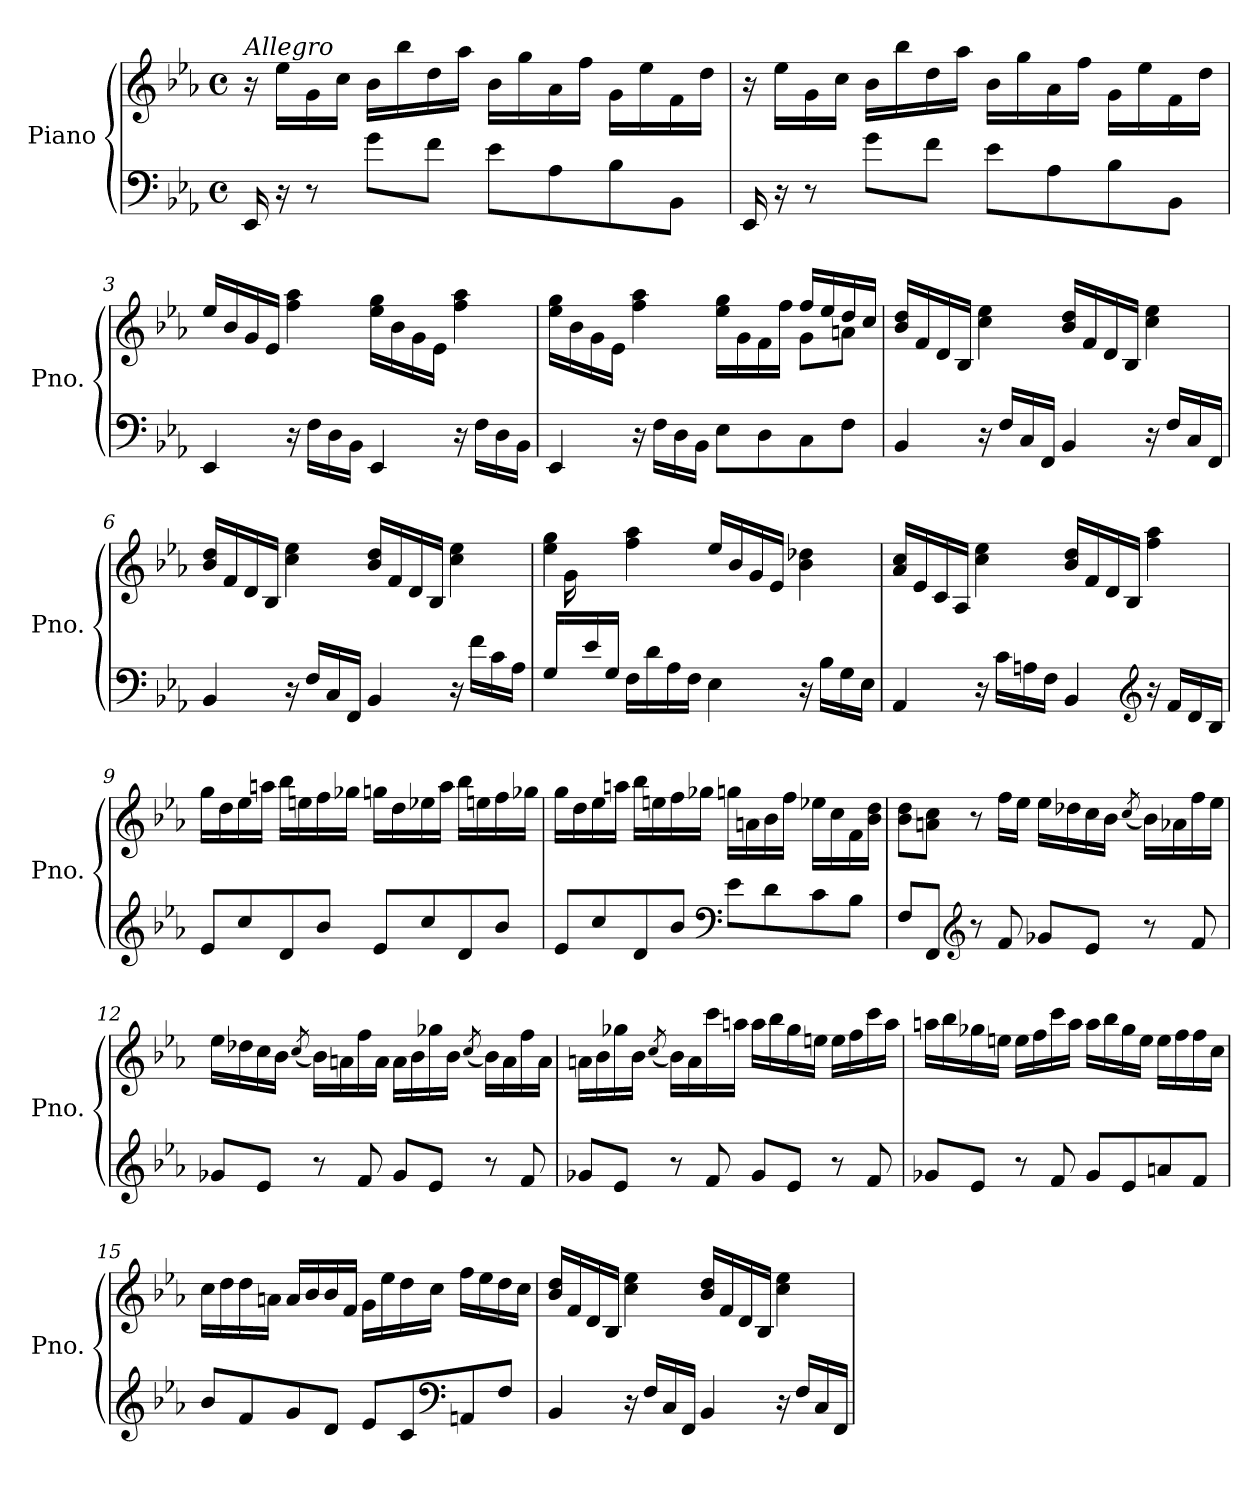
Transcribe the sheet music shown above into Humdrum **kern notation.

**kern	**kern
*part1	*part1
*staff2	*staff1
*I"Piano	*
*I'Pno.	*
*clefF4	*clefG2
*k[b-e-a-]	*k[b-e-a-]
*M4/4	*M4/4
*met(c)	*met(c)
*MM100	*MM100
=1	=1
!	!LO:TX:a:i:t=Allegro
16EE-/	16r
16r	16ee-\LL
8r	16g\
.	16cc\JJ
8g\L	16b-\LL
.	16bb-\
8f\J	16dd\
.	16aa-\JJ
8e-\L	16b-\LL
.	16gg\
8A-\	16a-\
.	16ff\JJ
8B-\	16g\LL
.	16ee-\
8BB-\J	16f\
.	16dd\JJ
=2	=2
16EE-/	16r
16r	16ee-\LL
8r	16g\
.	16cc\JJ
8g\L	16b-\LL
.	16bb-\
8f\J	16dd\
.	16aa-\JJ
8e-\L	16b-\LL
.	16gg\
8A-\	16a-\
.	16ff\JJ
8B-\	16g\LL
.	16ee-\
8BB-\J	16f\
.	16dd\JJ
!!LO:LB:g=z
=3	=3
4EE-/	16ee-/LL
.	16b-/
.	16g/
.	16e-/JJ
16r	4ff\ 4aa-\
16F\LL	.
16D\	.
16BB-\JJ	.
4EE-/	16ee-\ 16gg\LL
.	16b-\
.	16g\
.	16e-\JJ
16r	4ff\ 4aa-\
16F\LL	.
16D\	.
16BB-\JJ	.
=4	=4
*	*^
4EE-/	16ee-\ 16gg\LL	2.ryy
.	16b-\	.
.	16g\	.
.	16e-\JJ	.
16r	4ff\ 4aa-\	.
16F\LL	.	.
16D\	.	.
16BB-\JJ	.	.
8E-\L	16ee-\ 16gg\LL	.
.	16g\	.
8D\	16f\	.
.	16ff\JJ	.
8C\	16ff/LL	8g\L
.	16ee-/	.
8F\J	16dd/	8an\J
.	16cc/JJ	.
*	*v	*v
=5	=5
4BB-/	16b-/ 16dd/LL
.	16f/
.	16d/
.	16B-/JJ
16r	4cc\ 4ee-\
16F/LL	.
16C/	.
16FF/JJ	.
4BB-/	16b-/ 16dd/LL
.	16f/
.	16d/
.	16B-/JJ
16r	4cc\ 4ee-\
16F/LL	.
16C/	.
16FF/JJ	.
!!LO:LB:g=z
=6	=6
4BB-/	16b-/ 16dd/LL
.	16f/
.	16d/
.	16B-/JJ
16r	4cc\ 4ee-\
16F/LL	.
16C/	.
16FF/JJ	.
4BB-/	16b-/ 16dd/LL
.	16f/
.	16d/
.	16B-/JJ
16r	4cc\ 4ee-\
16f\LL	.
16c\	.
16A-\JJ	.
=7	=7
*	*^
16G/LL	4ee-\ 4gg\	16ryy
16ryy	.	16g\
16e-/	.	2..ryy
16G/JJ	.	.
16F\LL	4ff\ 4aa-\	.
16d\	.	.
16A-\	.	.
16F\JJ	.	.
4E-\	16ee-/LL	.
.	16b-/	.
.	16g/	.
.	16e-/JJ	.
16r	4b-\ 4dd-X\	.
16B-\LL	.	.
16G\	.	.
16E-\JJ	.	.
*	*v	*v
=8	=8
4AA-/	16a-/ 16cc/LL
.	16e-/
.	16c/
.	16A-/JJ
16r	4cc\ 4ee-\
16c\LL	.
16An\	.
16F\JJ	.
4BB-/	16b-/ 16dd/LL
.	16f/
.	16d/
.	16B-/JJ
*clefG2	*
16r	4ff\ 4aa-\
16f/LL	.
16d/	.
16B-/JJ	.
!!LO:LB:g=z
=9	=9
8e-/L	16gg\LL
.	16dd\
8cc/	16ee-\
.	16aan\JJ
8d/	16bb-\LL
.	16een\
8b-/J	16ff\
.	16gg-X\JJ
8e-/L	16ggn\LL
.	16dd\
8cc/	16ee-X\
.	16aa\JJ
8d/	16bb-\LL
.	16een\
8b-/J	16ff\
.	16gg-X\JJ
=10	=10
8e-/L	16gg\LL
.	16dd\
8cc/	16ee-\
.	16aan\JJ
8d/	16bb-\LL
.	16een\
8b-/J	16ff\
.	16gg-X\JJ
*clefF4	*
8e-\L	16ggn\LL
.	16an\
8d\	16b-\
.	16ff\JJ
8c\	16ee-X\LL
.	16cc\
8B-\J	16f\
.	16b-\ 16dd\JJ
!!LO:LB:g=z
=11	=11
8F/L	8b-\ 8dd\L
8FF/J	8an\ 8cc\J
*clefG2	*
8r	8r
8f/	16ff\LL
.	16ee-\JJ
8g-X/L	16ee-\LL
.	16dd-X\
8e-/J	16cc\
.	16b-\JJ
.	(<8qcc/
8r	16b-\LL)
.	16a-X\
8f/	16ff\
.	16ee-\JJ
=12	=12
8g-X/L	16ee-\LL
.	16dd-X\
8e-/J	16cc\
.	16b-\JJ
.	(<8qcc/
8r	16b-\LL)
.	16an\
8f/	16ff\
.	16a\JJ
8g-/L	16a\LL
.	16b-\
8e-/J	16gg-X\
.	16b-\JJ
.	(<8qcc/
8r	16b-\LL)
.	16a\
8f/	16ff\
.	16a\JJ
!!LO:PB:g=z
=13	=13
8g-X/L	16an\LL
.	16b-\
8e-/J	16gg-X\
.	16b-\JJ
.	(<8qcc/
8r	16b-\LL)
.	16a\
8f/	16ccc\
.	16aan\JJ
8g-/L	16aa\LL
.	16bb-\
8e-/J	16gg-\
.	16een\JJ
8r	16ee\LL
.	16ff\
8f/	16ccc\
.	16aa\JJ
=14	=14
8g-X/L	16aan\LL
.	16bb-\
8e-/J	16gg-X\
.	16een\JJ
8r	16ee\LL
.	16ff\
8f/	16ccc\
.	16aa\JJ
8g-/L	16aa\LL
.	16bb-\
8e-/	16gg-\
.	16ee\JJ
8an/	16ee\LL
.	16ff\
8f/J	16ff\
.	16cc\JJ
!!LO:LB:g=z
=15	=15
8b-/L	16cc\LL
.	16dd\
8f/	16dd\
.	16an\JJ
8g/	16a/LL
.	16b-/
8d/J	16b-/
.	16f/JJ
8e-/L	16g\LL
.	16ee-\
8c/	16dd\
.	16cc\JJ
*clefF4	*
8AAn/	16ff\LL
.	16ee-\
8F/J	16dd\
.	16cc\JJ
=16	=16
4BB-/	16b-/ 16dd/LL
.	16f/
.	16d/
.	16B-/JJ
16r	4cc\ 4ee-\
16F/LL	.
16C/	.
16FF/JJ	.
4BB-/	16b-/ 16dd/LL
.	16f/
.	16d/
.	16B-/JJ
16r	4cc\ 4ee-\
16F/LL	.
16C/	.
16FF/JJ	.
=	=
*-	*-
